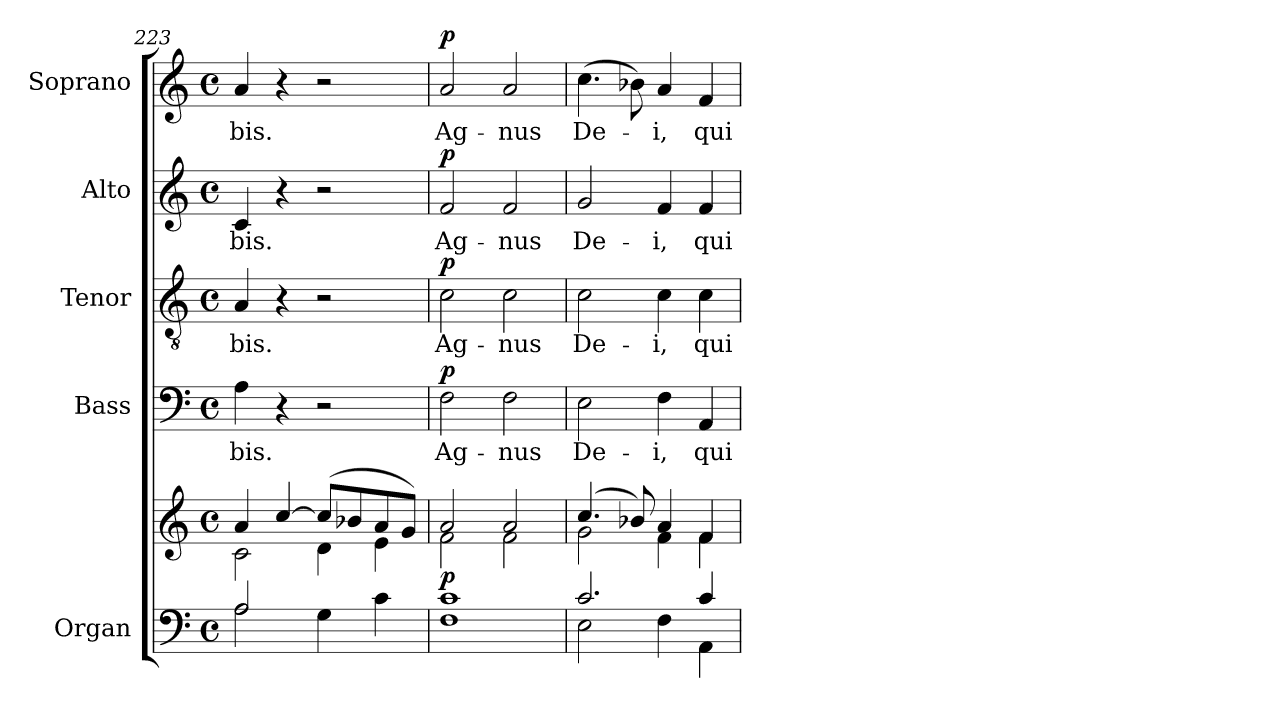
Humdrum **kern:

**kern	**kern	**dynam	**kern	**text	**dynam	**kern	**text	**dynam	**kern	**text	**dynam	**kern	**text	**dynam
*part5	*part5	*part5	*part4	*part4	*part4	*part3	*part3	*part3	*part2	*part2	*part2	*part1	*part1	*part1
*staff6	*staff5	*staff5/6	*staff4	*staff4	*staff4	*staff3	*staff3	*staff3	*staff2	*staff2	*staff2	*staff1	*staff1	*staff1
*I"Organ	*	*	*I"Bass	*	*	*I"Tenor	*	*	*I"Alto	*	*	*I"Soprano	*	*
*I'Org.	*	*	*I'B.	*	*	*I'T.	*	*	*I'A.	*	*	*I'S.	*	*
!!LO:LB:g=z
*clefF4	*clefG2	*	*clefF4	*	*	*clefGv2	*	*	*clefG2	*	*	*clefG2	*	*
*k[]	*k[]	*	*k[]	*	*	*k[]	*	*	*k[]	*	*	*k[]	*	*
*C:	*C:	*	*C:	*	*	*C:	*	*	*C:	*	*	*C:	*	*
*M4/4	*M4/4	*	*M4/4	*	*	*M4/4	*	*	*M4/4	*	*	*M4/4	*	*
*met(c)	*met(c)	*	*met(c)	*	*	*met(c)	*	*	*met(c)	*	*	*met(c)	*	*
=223	=223	=223	=223	=223	=223	=223	=223	=223	=223	=223	=223	=223	=223	=223
*^	*^	*	*	*	*	*	*	*	*	*	*	*	*	*
!	!	!	!	!	!	!LO:LY:b	!	!	!LO:LY:b	!	!	!LO:LY:b	!	!	!LO:LY:b	!
2A/	2A\	4a/	2c\	.	4A\	-bis.	.	4A/	-bis.	.	4c/	-bis.	.	4a/	-bis.	.
.	.	[4cc/	.	.	4r	.	.	4r	.	.	4r	.	.	4r	.	.
2ryy	4G\	(>8cc/L]	4d\	.	2r	.	.	2r	.	.	2r	.	.	2r	.	.
.	.	8b-X/	.	.	.	.	.	.	.	.	.	.	.	.	.	.
.	4c\	8a/	4e\	.	.	.	.	.	.	.	.	.	.	.	.	.
.	.	8g/J)	.	.	.	.	.	.	.	.	.	.	.	.	.	.
=224	=224	=224	=224	=224	=224	=224	=224	=224	=224	=224	=224	=224	=224	=224	=224	=224
!	!	!	!	!LO:DY:b	!	!LO:LY:b	!LO:DY:a	!	!LO:LY:b	!LO:DY:a	!	!LO:LY:b	!LO:DY:a	!	!LO:LY:b	!LO:DY:a
1c	1F	2a/	2f\	p	2F\	Ag-	p	2c\	Ag-	p	2f/	Ag-	p	2a/	Ag-	p
!	!	!	!	!	!	!LO:LY:b	!	!	!LO:LY:b	!	!	!LO:LY:b	!	!	!LO:LY:b	!
.	.	2a/	2f\	.	2F\	-nus	.	2c\	-nus	.	2f/	-nus	.	2a/	-nus	.
=225	=225	=225	=225	=225	=225	=225	=225	=225	=225	=225	=225	=225	=225	=225	=225	=225
!	!	!	!	!	!	!LO:LY:b	!	!	!LO:LY:b	!	!	!LO:LY:b	!	!	!LO:LY:b	!
2.c/	2E\	(>4.cc/	2g\	.	2E\	De-	.	2c\	De-	.	2g/	De-	.	(>4.cc\	De-	.
.	.	8b-X/)	.	.	.	.	.	.	.	.	.	.	.	8b-X\)	.	.
!	!	!	!	!	!	!LO:LY:b	!	!	!LO:LY:b	!	!	!LO:LY:b	!	!	!LO:LY:b	!
.	4F\	4a/	4f\	.	4F\	-i,	.	4c\	-i,	.	4f/	-i,	.	4a/	-i,	.
!	!	!	!	!	!	!LO:LY:b	!	!	!LO:LY:b	!	!	!LO:LY:b	!	!	!LO:LY:b	!
4c/	4AA\	4f/	4f\	.	4AA/	qui	.	4c\	qui	.	4f/	qui	.	4f/	qui	.
*v	*v	*	*	*	*	*	*	*	*	*	*	*	*	*	*	*
*	*v	*v	*	*	*	*	*	*	*	*	*	*	*	*	*
=	=	=	=	=	=	=	=	=	=	=	=	=	=	=
*-	*-	*-	*-	*-	*-	*-	*-	*-	*-	*-	*-	*-	*-	*-
